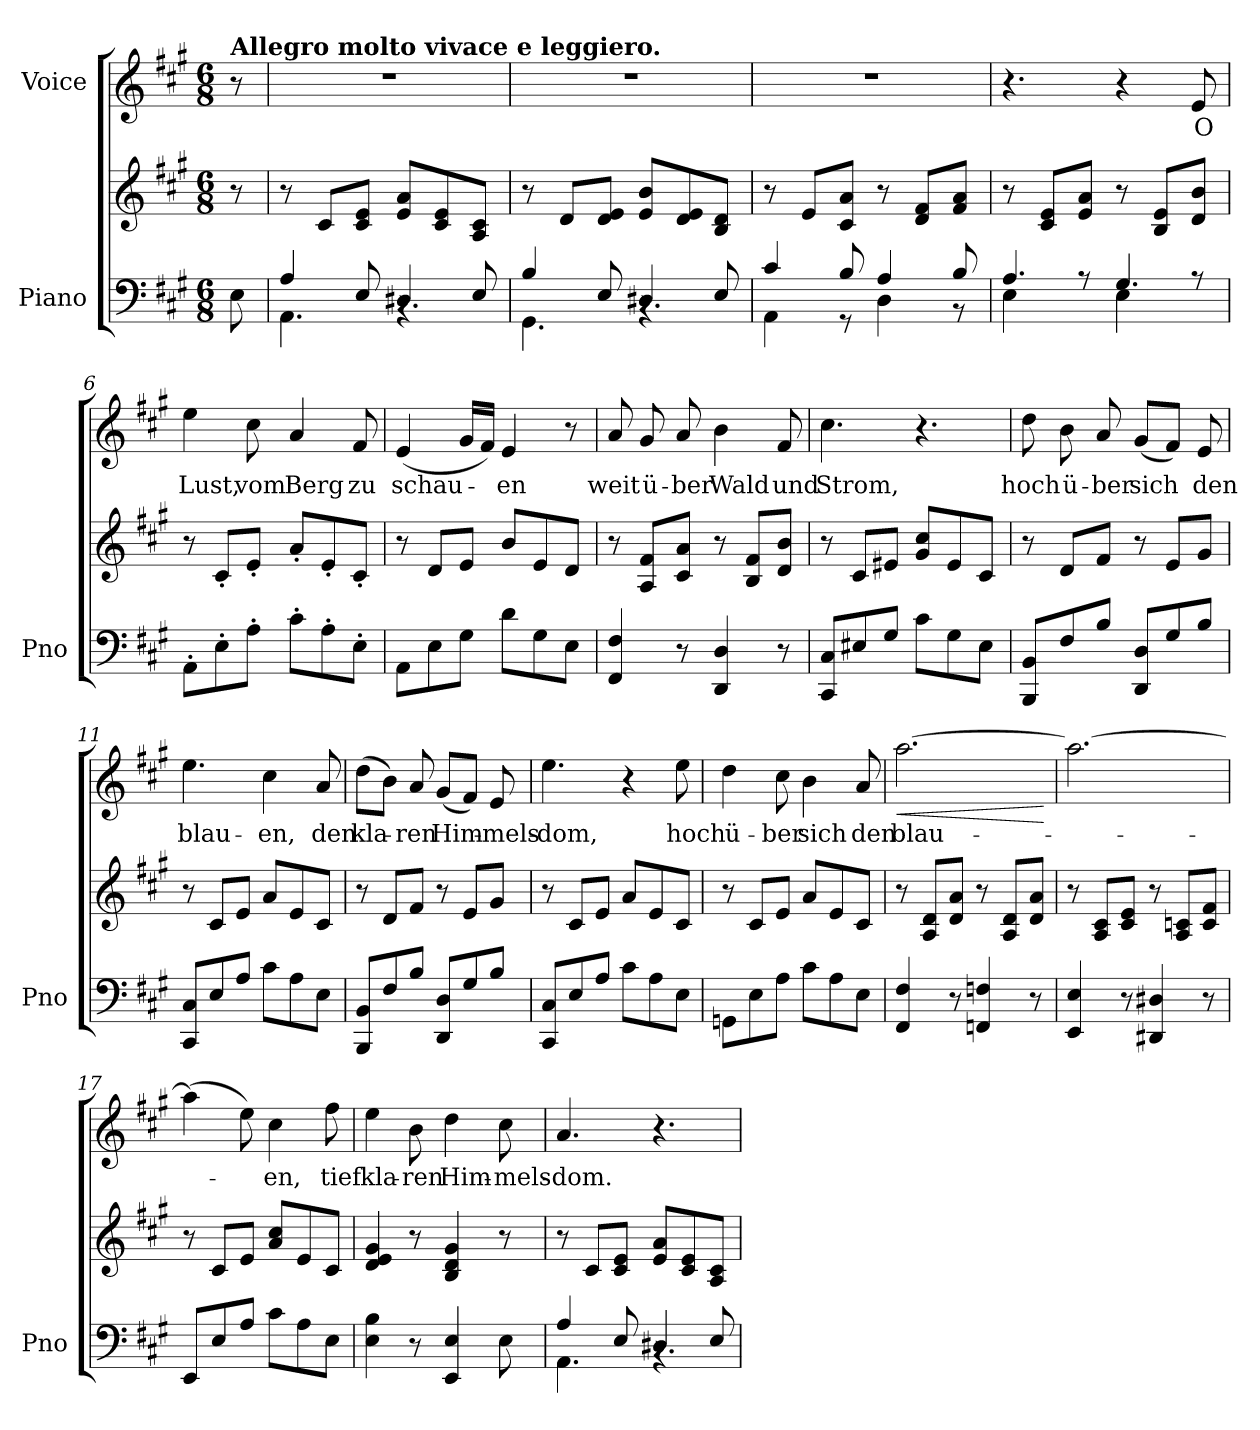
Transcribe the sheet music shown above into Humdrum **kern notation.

**kern	**kern	**kern	**text	**dynam
*part2	*part2	*part1	*part1	*part1
*staff3	*staff2	*staff1	*staff1	*staff1
*I"Piano	*	*I"Voice	*	*
*I'Pno	*	*	*	*
*clefF4	*clefG2	*clefG2	*	*
*k[f#c#g#]	*k[f#c#g#]	*k[f#c#g#]	*	*
*M6/8	*M6/8	*M6/8	*	*
=1	=1	=1	=1	=1
!	!	!LO:TX:a:B:t=Allegro molto vivace e leggiero.	!	!
8E\	8r	8r	.	.
=2	=2	=2	=2	=2
*^	*	*	*	*
4A/	4.AA\	8r	2.r	.	.
.	.	8c#/L	.	.	.
8E/	.	8c#/ 8e/J	.	.	.
4D#X/	4.rBB	8e/ 8a/L	.	.	.
.	.	8c#/ 8e/	.	.	.
8E/	.	8A/ 8c#/J	.	.	.
=3	=3	=3	=3	=3	=3
4B/	4.GG#\	8r	2.r	.	.
.	.	8d/L	.	.	.
8E/	.	8d/ 8e/J	.	.	.
4D#X/	4.rBB	8e/ 8b/L	.	.	.
.	.	8d/ 8e/	.	.	.
8E/	.	8B/ 8d/J	.	.	.
=4	=4	=4	=4	=4	=4
4c#/	4AA\	8r	2.r	.	.
.	.	8e/L	.	.	.
8B/	8r	8c#/ 8a/J	.	.	.
4A/	4D\	8r	.	.	.
.	.	8d/ 8f#/L	.	.	.
8B/	8r	8f#/ 8a/J	.	.	.
=5	=5	=5	=5	=5	=5
4.A/	4E\	8r	4.r	.	.
.	.	8c#/ 8e/L	.	.	.
.	8rA	8e/ 8a/J	.	.	.
4.G#/	4E\	8r	4r	.	.
.	.	8B/ 8e/L	.	.	.
.	8rA	8d/ 8b/J	8e/	O	.
*v	*v	*	*	*	*
=6	=6	=6	=6	=6
8AA'\L	8r	4ee\	Lust,	.
8E'\	8c#'/L	.	.	.
8A'\J	8e'/J	8cc#\	vom	.
8c#'\L	8a'/L	4a/	Berg	.
8A'\	8e'/	.	.	.
8E'\J	8c#'/J	8f#/	zu	.
=7	=7	=7	=7	=7
8AA\L	8r	(4e/	schau-	.
8E\	8d/L	.	.	.
8G#\J	8e/J	16g#/LL	.	.
.	.	16f#/JJ)	.	.
8d\L	8b/L	4e/	-en	.
8G#\	8e/	.	.	.
8E\J	8d/J	8r	.	.
!!LO:LB:g=z
=8	=8	=8	=8	=8
4FF#/ 4F#/	8r	8a/	weit	.
.	8A/ 8f#/L	8g#/	ü-	.
8r	8c#/ 8a/J	8a/	-ber	.
4DD/ 4D/	8r	4b\	Wald	.
.	8B/ 8f#/L	.	.	.
8r	8d/ 8b/J	8f#/	und	.
=9	=9	=9	=9	=9
8CC#/ 8C#/L	8r	4.cc#\	Strom,	.
8E#X/	8c#/L	.	.	.
8G#/J	8e#X/J	.	.	.
8c#\L	8g#/ 8cc#/L	4.r	.	.
8G#\	8e#/	.	.	.
8E#\J	8c#/J	.	.	.
=10	=10	=10	=10	=10
8BBB/ 8BB/L	8r	8dd\	hoch	.
8F#/	8d/L	8b\	ü-	.
8B/J	8f#/J	8a/	-ber	.
8DD/ 8D/L	8r	(8g#/L	sich	.
8G#/	8e/L	8f#/J)	.	.
8B/J	8g#/J	8e/	den	.
=11	=11	=11	=11	=11
8CC#/ 8C#/L	8r	4.ee\	blau-	.
8E/	8c#/L	.	.	.
8A/J	8e/J	.	.	.
8c#\L	8a/L	4cc#\	-en,	.
8A\	8e/	.	.	.
8E\J	8c#/J	8a/	den	.
=12	=12	=12	=12	=12
8BBB/ 8BB/L	8r	(8dd\L	kla-	.
8F#/	8d/L	8b\J)	.	.
8B/J	8f#/J	8a/	-ren	.
8DD/ 8D/L	8r	(8g#/L	Him-	.
8G#/	8e/L	8f#/J)	.	.
8B/J	8g#/J	8e/	mels-	.
=13	=13	=13	=13	=13
8CC#/ 8C#/L	8r	4.ee\	-dom,	.
8E/	8c#/L	.	.	.
8A/J	8e/J	.	.	.
8c#\L	8a/L	4r	.	.
8A\	8e/	.	.	.
8E\J	8c#/J	8ee\	hoch	.
=14	=14	=14	=14	=14
8GGn\L	8r	4dd\	ü-	.
8E\	8c#/L	.	.	.
8A\J	8e/J	8cc#\	-ber	.
8c#\L	8a/L	4b\	sich	.
8A\	8e/	.	.	.
8E\J	8c#/J	8a/	den	.
!!LO:LB:g=z
=15	=15	=15	=15	=15
!	!	!	!	!LO:HP:b
4FF#/ 4F#/	8r	[2.aa\	blau-	<
.	8A/ 8d/L	.	.	.
8r	8d/ 8a/J	.	.	.
4FFn/ 4Fn/	8r	.	.	.
.	8A/ 8d/L	.	.	.
8r	8d/ 8a/J	.	.	.
.	.	.	.	[
=16	=16	=16	=16	=16
4EE/ 4E/	8r	2.aa\_	.	.
.	8A/ 8c#/L	.	.	.
8r	8c#/ 8e/J	.	.	.
4DD#X/ 4D#X/	8r	.	.	.
.	8A/ 8cn/L	.	.	.
8r	8c/ 8f#/J	.	.	.
=17	=17	=17	=17	=17
8EE/L	8r	(4aa\]	.	.
8E/	8c#/L	.	.	.
8A/J	8e/J	8ee\)	.	.
8c#\L	8a/ 8cc#/L	4cc#\	-en,	.
8A\	8e/	.	.	.
8E\J	8c#/J	8ff#\	tief	.
=18	=18	=18	=18	=18
4E\ 4B\	4d/ 4e/ 4g#/	4ee\	kla-	.
8r	8r	8b\	-ren	.
4EE/ 4E/	4B/ 4d/ 4g#/	4dd\	Him-	.
8E\	8r	8cc#\	-mels-	.
=19	=19	=19	=19	=19
*^	*	*	*	*
4A/	4.AA\	8r	4.a/	-dom.	.
.	.	8c#/L	.	.	.
8E/	.	8c#/ 8e/J	.	.	.
4D#X/	4.rBB	8e/ 8a/L	4.r	.	.
.	.	8c#/ 8e/	.	.	.
8E/	.	8A/ 8c#/J	.	.	.
*v	*v	*	*	*	*
=	=	=	=	=
*-	*-	*-	*-	*-
